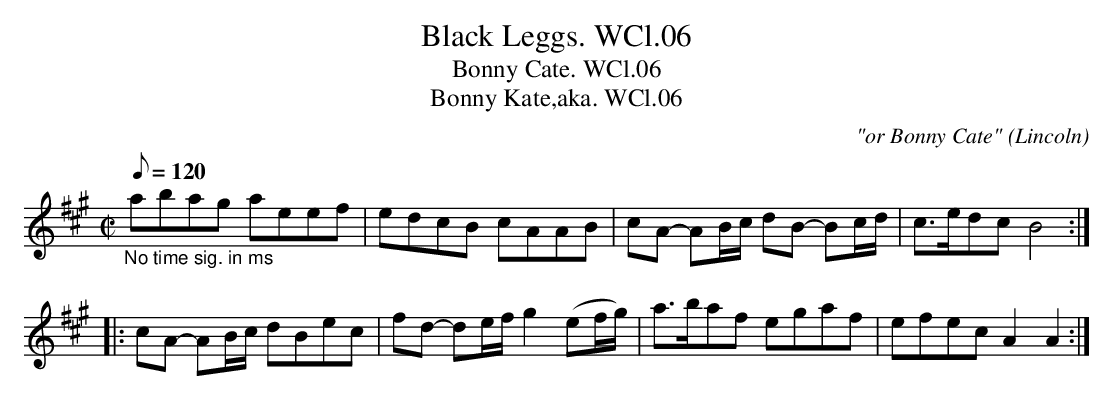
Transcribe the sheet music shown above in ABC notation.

X:1
T:Black Leggs. WCl.06
T:Bonny Cate. WCl.06
T:Bonny Kate,aka. WCl.06
C:"or Bonny Cate"
L:1/8
M:C|
O:Lincoln
Q:120
K:A
"_No time sig. in ms"abag aeef|edcB cAAB|\
cA- AB/2c/2 dB- Bc/2d/2|c>edc B4:|!
|:cA- AB/2c/2 dBec|fd- de/2f/2g2 (ef/2g/2)|a>baf egaf|efec A2A2:|
